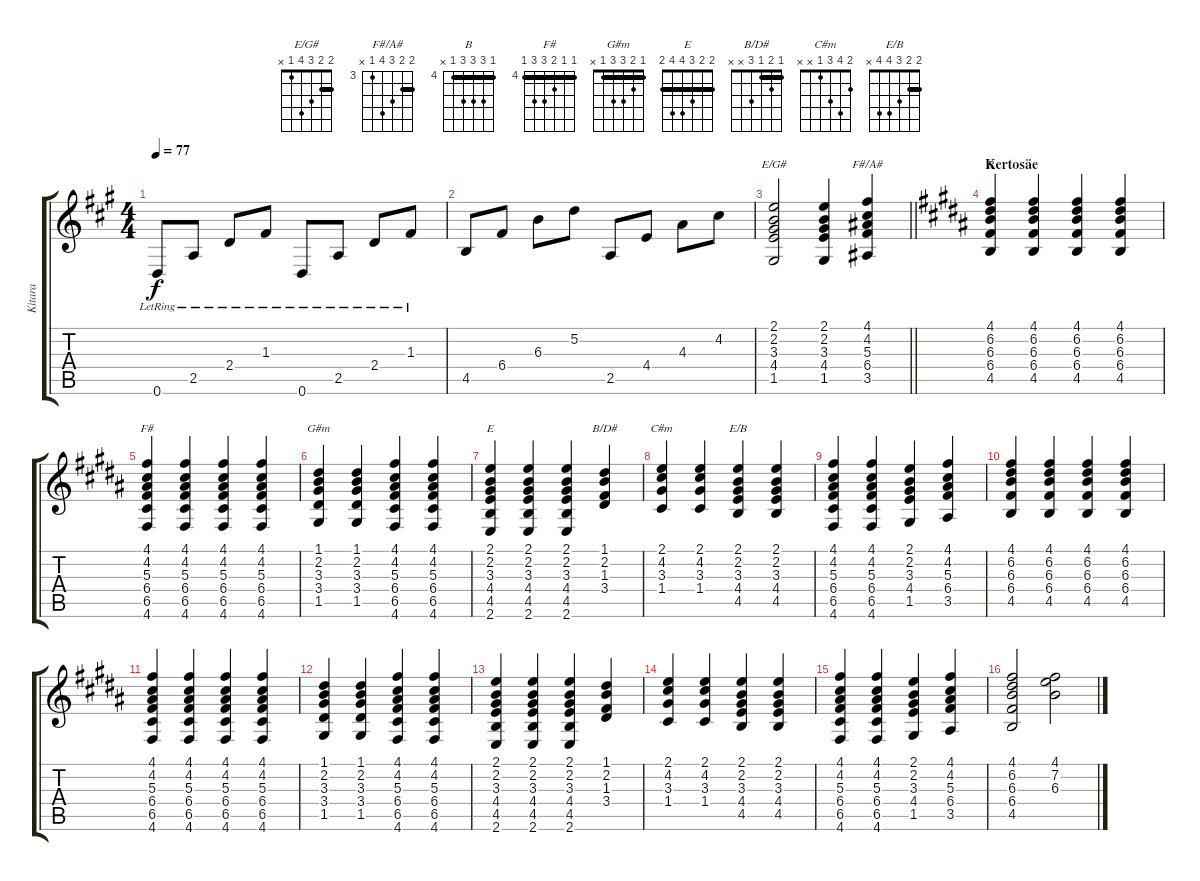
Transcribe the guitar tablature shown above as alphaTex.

\track ("Kitara" "Kitara") {instrument acousticguitarsteel}
\staff {score tabs}
\tuning (D4 A3 F3 C3 G2 D2) {hide}
\chord ("E/G#" 2 2 3 4 1 x) {barre 2}
\chord ("F#/A#" 4 4 5 6 3 x) {firstfret 3 barre 4}
\chord ("B" 4 6 6 6 4 x) {firstfret 4 barre 4}
\chord ("F#" 4 4 5 6 6 4) {firstfret 4 barre 4}
\chord ("G#m" 1 2 3 3 1 x) {barre 1}
\chord ("E" 2 2 3 4 4 2) {barre 2}
\chord ("B/D#" 1 2 1 3 x x) {barre 1}
\chord ("C#m" 2 4 3 1 x x)
\chord ("E/B" 2 2 3 4 4 x) {barre 2}
\ts (4 4)
\tempo 77
\clef g2
\ks a
0.6{lr}.8{dy f} 2.5{lr}.8 2.4{lr}.8 1.3{lr}.8 0.6{lr}.8 2.5{lr}.8 2.4{lr}.8 1.3{lr}.8 |
4.5.8 6.4.8 6.3.8 5.2.8 2.5.8 4.4.8 4.3.8 4.2.8 |
\barLineRight lightlight
(2.1 2.2 3.3 4.4 1.5).2{ch "E/G#"} (2.1 2.2 3.3 4.4 1.5).4 (4.1 4.2 5.3 6.4 3.5).4{ch "F#/A#"} |
\section ("" "Kertosäe")
\ks b
(4.1 6.2 6.3 6.4 4.5).4{ch "B"} (4.1 6.2 6.3 6.4 4.5).4 (4.1 6.2 6.3 6.4 4.5).4 (4.1 6.2 6.3 6.4 4.5).4 |
(4.1 4.2 5.3 6.4 6.5 4.6).4{ch "F#"} (4.1 4.2 5.3 6.4 6.5 4.6).4 (4.1 4.2 5.3 6.4 6.5 4.6).4 (4.1 4.2 5.3 6.4 6.5 4.6).4 |
(1.1 2.2 3.3 3.4 1.5).4{ch "G#m"} (1.1 2.2 3.3 3.4 1.5).4 (4.1 4.2 5.3 6.4 6.5 4.6).4 (4.1 4.2 5.3 6.4 6.5 4.6).4 |
(2.1 2.2 3.3 4.4 4.5 2.6).4{ch "E"} (2.1 2.2 3.3 4.4 4.5 2.6).4 (2.1 2.2 3.3 4.4 4.5 2.6).4 (1.1 2.2 1.3 3.4).4{ch "B/D#"} |
(2.1 4.2 3.3 1.4).4{ch "C#m"} (2.1 4.2 3.3 1.4).4 (2.1 2.2 3.3 4.4 4.5).4{ch "E/B"} (2.1 2.2 3.3 4.4 4.5).4 |
(4.1 4.2 5.3 6.4 6.5 4.6).4 (4.1 4.2 5.3 6.4 6.5 4.6).4 (2.1 2.2 3.3 4.4 1.5).4 (4.1 4.2 5.3 6.4 3.5).4 |
(4.1 6.2 6.3 6.4 4.5).4 (4.1 6.2 6.3 6.4 4.5).4 (4.1 6.2 6.3 6.4 4.5).4 (4.1 6.2 6.3 6.4 4.5).4 |
(4.1 4.2 5.3 6.4 6.5 4.6).4 (4.1 4.2 5.3 6.4 6.5 4.6).4 (4.1 4.2 5.3 6.4 6.5 4.6).4 (4.1 4.2 5.3 6.4 6.5 4.6).4 |
(1.1 2.2 3.3 3.4 1.5).4 (1.1 2.2 3.3 3.4 1.5).4 (4.1 4.2 5.3 6.4 6.5 4.6).4 (4.1 4.2 5.3 6.4 6.5 4.6).4 |
(2.1 2.2 3.3 4.4 4.5 2.6).4 (2.1 2.2 3.3 4.4 4.5 2.6).4 (2.1 2.2 3.3 4.4 4.5 2.6).4 (1.1 2.2 1.3 3.4).4 |
(2.1 4.2 3.3 1.4).4 (2.1 4.2 3.3 1.4).4 (2.1 2.2 3.3 4.4 4.5).4 (2.1 2.2 3.3 4.4 4.5).4 |
(4.1 4.2 5.3 6.4 6.5 4.6).4 (4.1 4.2 5.3 6.4 6.5 4.6).4 (2.1 2.2 3.3 4.4 1.5).4 (4.1 4.2 5.3 6.4 3.5).4 |
(4.1 6.2 6.3 6.4 4.5).2 (4.1 7.2 6.3).2
